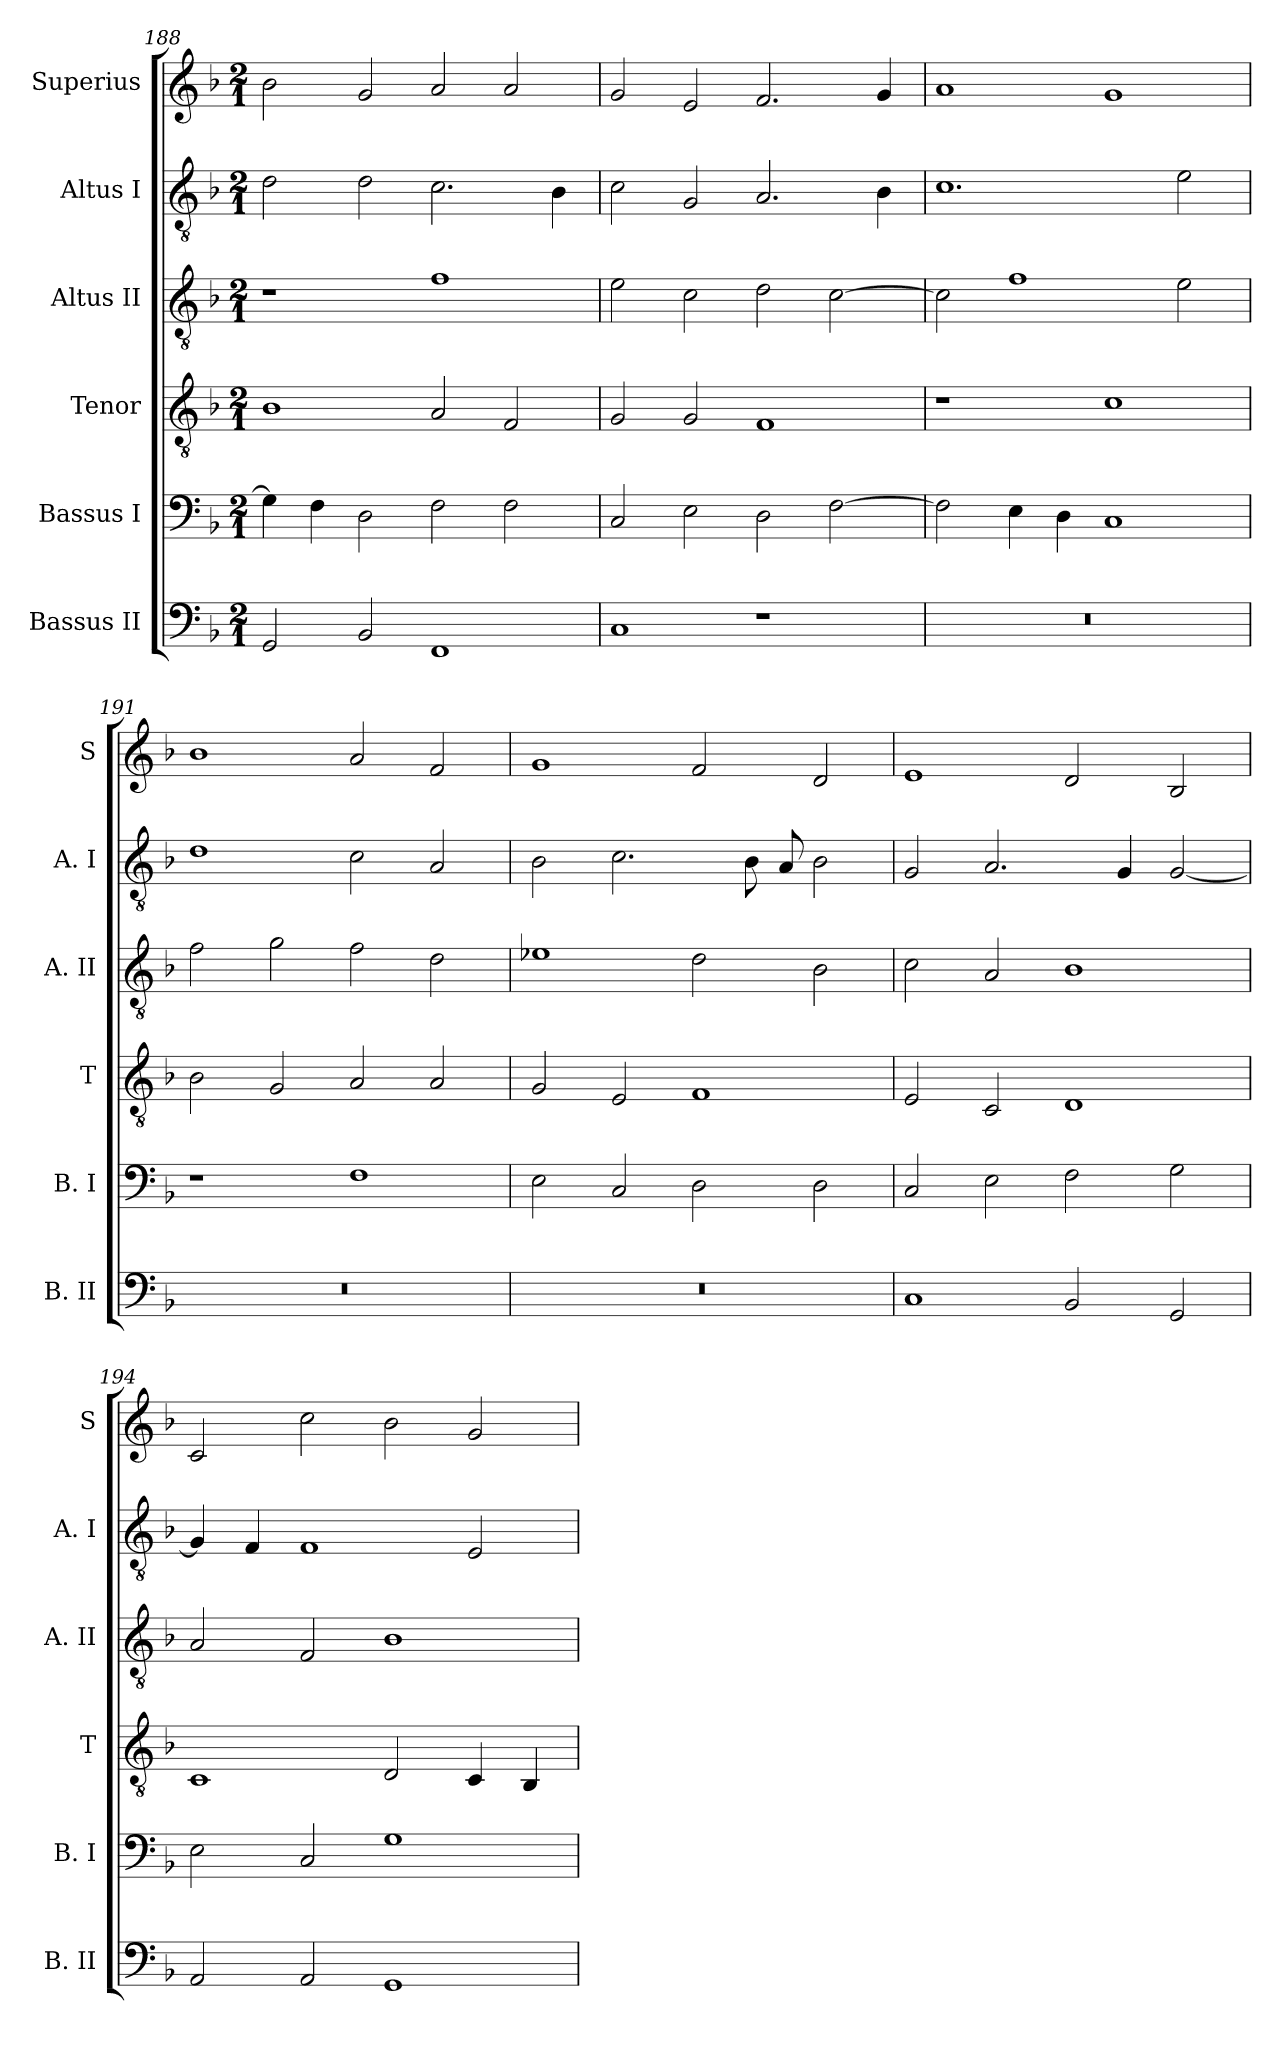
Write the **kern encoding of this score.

**kern	**kern	**kern	**kern	**kern	**kern
*part6	*part5	*part4	*part3	*part2	*part1
*staff6	*staff5	*staff4	*staff3	*staff2	*staff1
*I"Bassus II	*I"Bassus I	*I"Tenor	*I"Altus II	*I"Altus I	*I"Superius
*I'B. II	*I'B. I	*I'T	*I'A. II	*I'A. I	*I'S
*clefF4	*clefF4	*clefGv2	*clefGv2	*clefGv2	*clefG2
*k[b-]	*k[b-]	*k[b-]	*k[b-]	*k[b-]	*k[b-]
*d:	*d:	*d:	*d:	*d:	*d:
*M2/1	*M2/1	*M2/1	*M2/1	*M2/1	*M2/1
=188	=188	=188	=188	=188	=188
2GG	4G]	1B-	1r	2d	2b-
.	4F	.	.	.	.
2BB-	2D	.	.	2d	2g
1FF	2F	2A	1f	2.c	2a
.	2F	2F	.	.	2a
.	.	.	.	4B-	.
=189	=189	=189	=189	=189	=189
1C	2C	2G	2e	2c	2g
.	2E	2G	2c	2G	2e
1r	2D	1F	2d	2.A	2.f
.	[2F	.	[2c	.	.
.	.	.	.	4B-	4g
=190	=190	=190	=190	=190	=190
0r	2F]	1r	2c]	1.c	1a
.	4E	.	1f	.	.
.	4D	.	.	.	.
.	1C	1c	.	.	1g
.	.	.	2e	2e	.
=191	=191	=191	=191	=191	=191
0r	1r	2B-	2f	1d	1b-
.	.	2G	2g	.	.
.	1F	2A	2f	2c	2a
.	.	2A	2d	2A	2f
=192	=192	=192	=192	=192	=192
0r	2E	2G	1e-X	2B-	1g
.	2C	2E	.	2.c	.
.	2D	1F	2d	.	2f
.	.	.	.	8B-	.
.	.	.	.	8A	.
.	2D	.	2B-	2B-	2d
=193	=193	=193	=193	=193	=193
1C	2C	2E	2c	2G	1e
.	2E	2C	2A	2.A	.
2BB-	2F	1D	1B-	.	2d
.	.	.	.	4G	.
2GG	2G	.	.	[2G	2B-
=194	=194	=194	=194	=194	=194
2AA	2E	1C	2A	4G]	2c
.	.	.	.	4F	.
2AA	2C	.	2F	1F	2cc
1GG	1G	2D	1B-	.	2b-
.	.	4C	.	2E	2g
.	.	4BB-	.	.	.
=	=	=	=	=	=
*-	*-	*-	*-	*-	*-
